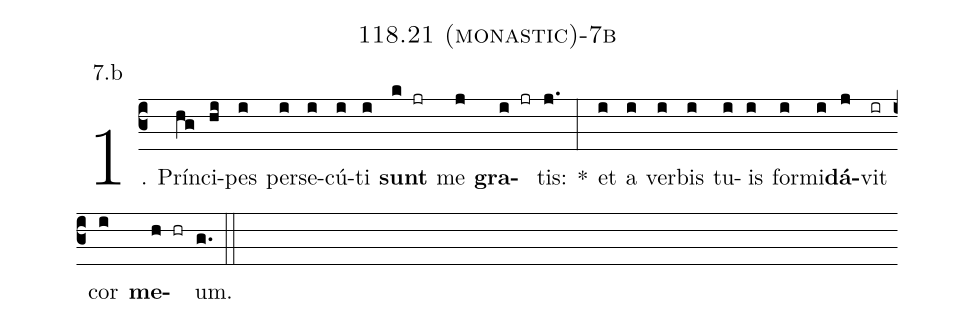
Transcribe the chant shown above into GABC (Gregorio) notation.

name: 118.21 (monastic)-7b;
annotation: 7.b;
%%
(c3)1. Prín(hg)ci(hi)pes(i) per(i)se(i)cú(i)ti(i) <b>sunt</b>(k jr) me(j) <b>gra</b>(i jr)tis:(j.) *(:) et(i) a(i) ver(i)bis(i) tu(i)is(i) for(i)mi(i)<b>dá</b>(j)vit(ir) cor(i) <b>me</b>(h hr)um.(g.) (::)
